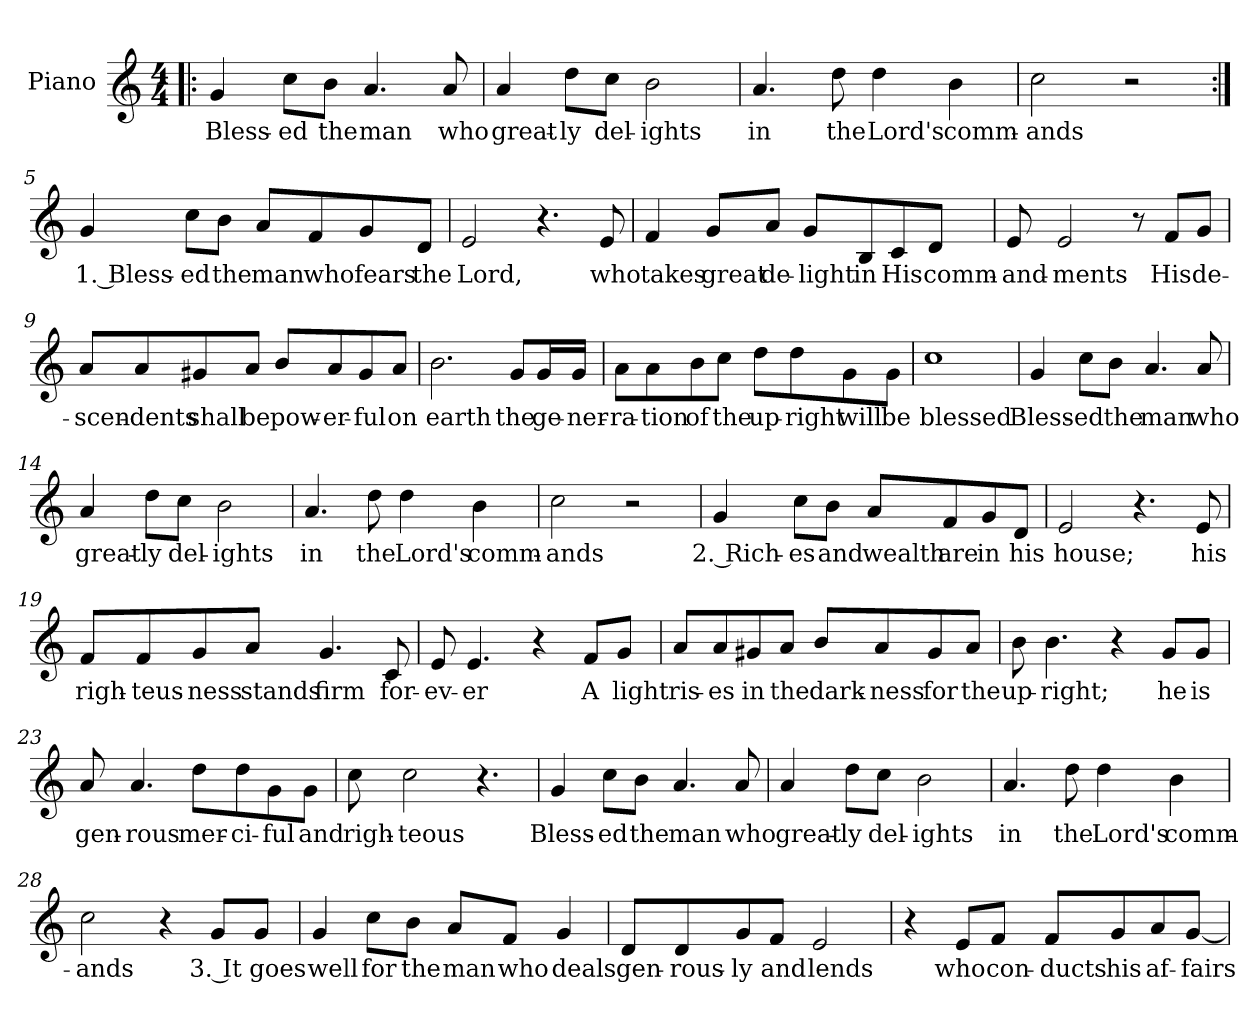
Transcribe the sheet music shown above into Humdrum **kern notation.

**kern	**text
*part1	*part1
*staff1	*staff1
*I"Piano	*
*I'Pno.	*
*clefG2	*
*k[]	*
*M4/4	*
*MM95	*
=1!|:	=1!|:
!	!LO:LY:b
4g/	Bless-
!	!LO:LY:b
8cc\L	-ed
!	!LO:LY:b
8b\J	the
!	!LO:LY:b
4.a/	man
!	!LO:LY:b
8a/	who
=2	=2
!	!LO:LY:b
4a/	great-
!	!LO:LY:b
8dd\L	-ly
!	!LO:LY:b
8cc\J	del-
!	!LO:LY:b
2b\	-ights
=3	=3
!	!LO:LY:b
4.a/	in
!	!LO:LY:b
8dd\	the
!	!LO:LY:b
4dd\	Lord's
!	!LO:LY:b
4b\	comm-
=4	=4
!	!LO:LY:b
2cc\	-ands
2r	.
!!LO:LB:g=z
=5:|!	=5:|!
!	!LO:LY:b
4g/	1. Bless-
!	!LO:LY:b
8cc\L	-ed
!	!LO:LY:b
8b\J	the
!	!LO:LY:b
8a/L	man
!	!LO:LY:b
8f/	who
!	!LO:LY:b
8g/	fears
!	!LO:LY:b
8d/J	the
=6	=6
!	!LO:LY:b
2e/	Lord,
4.r	.
!	!LO:LY:b
8e/	who
=7	=7
!	!LO:LY:b
4f/	takes
!	!LO:LY:b
8g/L	great
!	!LO:LY:b
8a/J	de-
!	!LO:LY:b
8g/L	-light
!	!LO:LY:b
8B/	in
!	!LO:LY:b
8c/	His
!	!LO:LY:b
8d/J	comm-
=8	=8
!	!LO:LY:b
8e/	and-
!	!LO:LY:b
2e/	-ments
8r	.
!	!LO:LY:b
8f/L	His
!	!LO:LY:b
8g/J	de-
!!LO:LB:g=z
=9	=9
!	!LO:LY:b
8a/L	-scen-
!	!LO:LY:b
8a/	-dents
!	!LO:LY:b
8g#X/	shall
!	!LO:LY:b
8a/J	be
!	!LO:LY:b
8b/L	pow-
!	!LO:LY:b
8a/	-er-
!	!LO:LY:b
8g#/	-ful
!	!LO:LY:b
8a/J	on
=10	=10
!	!LO:LY:b
2.b\	earth
!	!LO:LY:b
8g/L	the
!	!LO:LY:b
16g/L	ge-
!	!LO:LY:b
16g/JJ	-ner-
=11	=11
!	!LO:LY:b
8a\L	-ra-
!	!LO:LY:b
8a\	-tion
!	!LO:LY:b
8b\	of
!	!LO:LY:b
8cc\J	the
!	!LO:LY:b
8dd\L	up-
!	!LO:LY:b
8dd\	-right
!	!LO:LY:b
8g\	will
!	!LO:LY:b
8g\J	be
=12	=12
!	!LO:LY:b
1cc	blessed
!!LO:LB:g=z
=13	=13
!	!LO:LY:b
4g/	Bless-
!	!LO:LY:b
8cc\L	-ed
!	!LO:LY:b
8b\J	the
!	!LO:LY:b
4.a/	man
!	!LO:LY:b
8a/	who
=14	=14
!	!LO:LY:b
4a/	great-
!	!LO:LY:b
8dd\L	-ly
!	!LO:LY:b
8cc\J	del-
!	!LO:LY:b
2b\	-ights
=15	=15
!	!LO:LY:b
4.a/	in
!	!LO:LY:b
8dd\	the
!	!LO:LY:b
4dd\	Lord's
!	!LO:LY:b
4b\	comm-
=16	=16
!	!LO:LY:b
2cc\	-ands
2r	.
!!LO:LB:g=z
=17	=17
!	!LO:LY:b
4g/	2. Rich-
!	!LO:LY:b
8cc\L	-es
!	!LO:LY:b
8b\J	and
!	!LO:LY:b
8a/L	wealth
!	!LO:LY:b
8f/	are
!	!LO:LY:b
8g/	in
!	!LO:LY:b
8d/J	his
=18	=18
!	!LO:LY:b
2e/	house;
4.r	.
!	!LO:LY:b
8e/	his
=19	=19
!	!LO:LY:b
8f/L	righ-
!	!LO:LY:b
8f/	-teus-
!	!LO:LY:b
8g/	-ness
!	!LO:LY:b
8a/J	stands
!	!LO:LY:b
4.g/	firm
!	!LO:LY:b
8c/	-for-
=20	=20
!	!LO:LY:b
8e/	-ev-
!	!LO:LY:b
4.e/	-er
4r	.
!	!LO:LY:b
8f/L	A
!	!LO:LY:b
8g/J	light
!!LO:LB:g=z
=21	=21
!	!LO:LY:b
8a/L	ris-
!	!LO:LY:b
8a/	-es
!	!LO:LY:b
8g#X/	in
!	!LO:LY:b
8a/J	the
!	!LO:LY:b
8b/L	dark-
!	!LO:LY:b
8a/	-ness
!	!LO:LY:b
8g#/	for
!	!LO:LY:b
8a/J	the
=22	=22
!	!LO:LY:b
8b\	up-
!	!LO:LY:b
4.b\	right;
4r	.
!	!LO:LY:b
8g/L	he
!	!LO:LY:b
8g/J	is
=23	=23
!	!LO:LY:b
8a/	gen-
!	!LO:LY:b
4.a/	-rous
!	!LO:LY:b
8dd\L	mer-
!	!LO:LY:b
8dd\	-ci-
!	!LO:LY:b
8g\	-ful
!	!LO:LY:b
8g\J	and
=24	=24
!	!LO:LY:b
8cc\	righ-
!	!LO:LY:b
2cc\	-teous
4.r	.
!!LO:LB:g=z
=25	=25
!	!LO:LY:b
4g/	Bless-
!	!LO:LY:b
8cc\L	-ed
!	!LO:LY:b
8b\J	the
!	!LO:LY:b
4.a/	man
!	!LO:LY:b
8a/	who
=26	=26
!	!LO:LY:b
4a/	great-
!	!LO:LY:b
8dd\L	-ly
!	!LO:LY:b
8cc\J	del-
!	!LO:LY:b
2b\	-ights
=27	=27
!	!LO:LY:b
4.a/	in
!	!LO:LY:b
8dd\	the
!	!LO:LY:b
4dd\	Lord's
!	!LO:LY:b
4b\	comm-
=28	=28
!	!LO:LY:b
2cc\	-ands
4r	.
!	!LO:LY:b
8g/L	3. It
!	!LO:LY:b
8g/J	goes
!!LO:LB:g=z
=29	=29
!	!LO:LY:b
4g/	well
!	!LO:LY:b
8cc\L	for
!	!LO:LY:b
8b\J	the
!	!LO:LY:b
8a/L	man
!	!LO:LY:b
8f/J	who
!	!LO:LY:b
4g/	deals
=30	=30
!	!LO:LY:b
8d/L	gen-
!	!LO:LY:b
8d/	-rous-
!	!LO:LY:b
8g/	-ly
!	!LO:LY:b
8f/J	and
!	!LO:LY:b
2e/	lends
!!LO:LB:g=z
=31	=31
4r	.
!	!LO:LY:b
8e/L	who
!	!LO:LY:b
8f/J	con-
!	!LO:LY:b
8f/L	-ducts
!	!LO:LY:b
8g/	his
!	!LO:LY:b
8a/	af-
!	!LO:LY:b
[8g/J	-fairs
=	=
*-	*-
